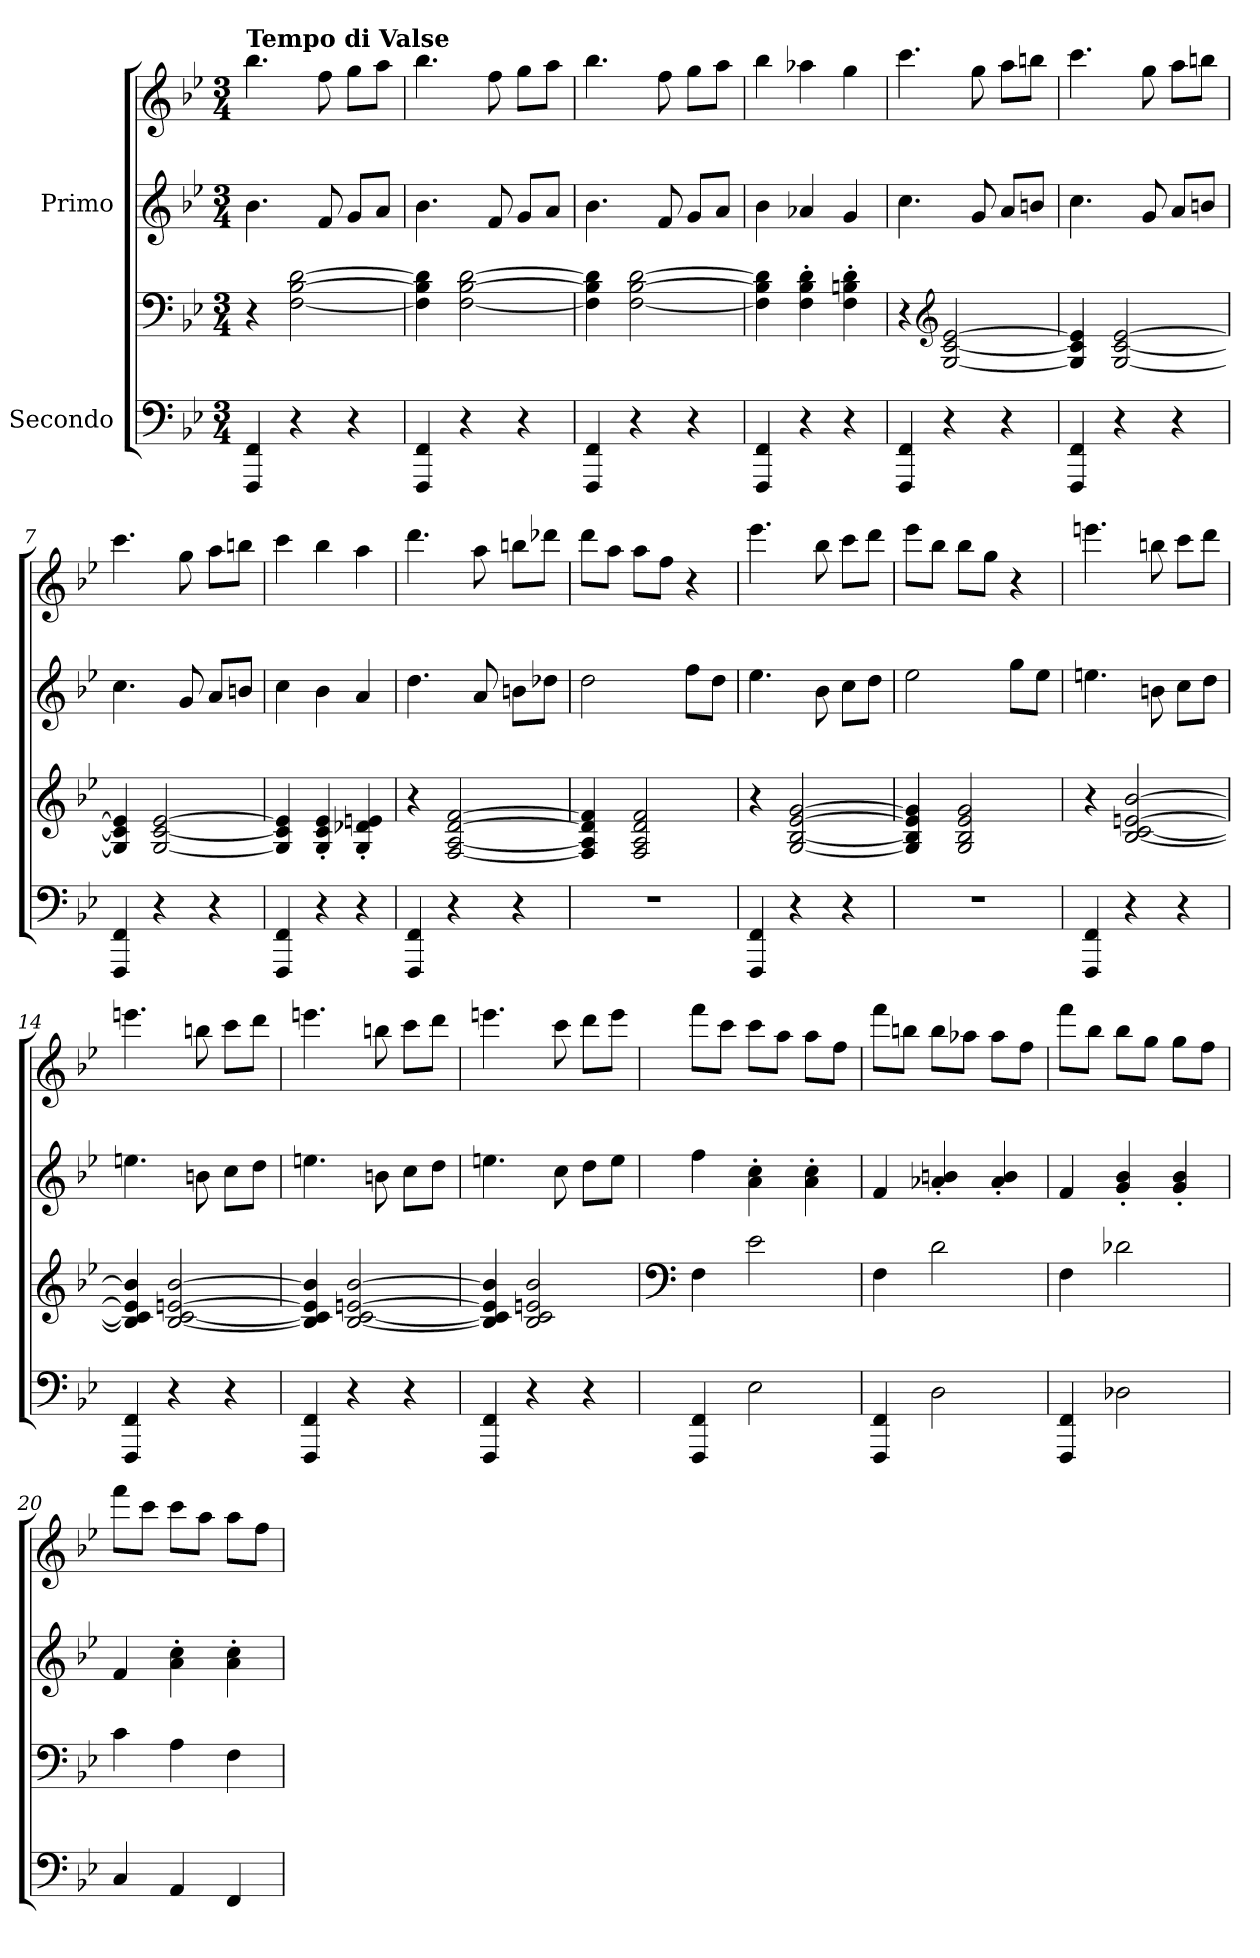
**kern	**kern	**kern	**kern
*part2	*part2	*part1	*part1
*staff4	*staff3	*staff2	*staff1
*I"Secondo	*	*I"Primo	*
*clefF4	*clefF4	*clefG2	*clefG2
*k[b-e-]	*k[b-e-]	*k[b-e-]	*k[b-e-]
*M3/4	*M3/4	*M3/4	*M3/4
=1	=1	=1	=1
!	!	!	!LO:TX:a:B:t=Tempo di Valse
4FFF/ 4FF/	4r	4.b-\	4.bb-\
4r	[2F\ [2B-\ [2d\	.	.
.	.	8f/	8ff\
4r	.	8g/L	8gg\L
.	.	8a/J	8aa\J
=2	=2	=2	=2
4FFF/ 4FF/	4F\] 4B-\] 4d\]	4.b-\	4.bb-\
4r	[2F\ [2B-\ [2d\	.	.
.	.	8f/	8ff\
4r	.	8g/L	8gg\L
.	.	8a/J	8aa\J
=3	=3	=3	=3
4FFF/ 4FF/	4F\] 4B-\] 4d\]	4.b-\	4.bb-\
4r	[2F\ [2B-\ [2d\	.	.
.	.	8f/	8ff\
4r	.	8g/L	8gg\L
.	.	8a/J	8aa\J
=4	=4	=4	=4
4FFF/ 4FF/	4F\] 4B-\] 4d\]	4b-\	4bb-\
4r	4F\' 4B-\' 4d\'	4a-X/	4aa-X\
4r	4F\' 4Bn\' 4d\'	4g/	4gg\
=5	=5	=5	=5
4FFF/ 4FF/	4r	4.cc\	4.ccc\
*	*clefG2	*	*
4r	[2G/ [2c/ [2e-/	.	.
.	.	8g/	8gg\
4r	.	8a/L	8aa\L
.	.	8bn/J	8bbn\J
=6	=6	=6	=6
4FFF/ 4FF/	4G/] 4c/] 4e-/]	4.cc\	4.ccc\
4r	[2G/ [2c/ [2e-/	.	.
.	.	8g/	8gg\
4r	.	8a/L	8aa\L
.	.	8bn/J	8bbn\J
!!LO:LB:g=z
=7	=7	=7	=7
4FFF/ 4FF/	4G/] 4c/] 4e-/]	4.cc\	4.ccc\
4r	[2G/ [2c/ [2e-/	.	.
.	.	8g/	8gg\
4r	.	8a/L	8aa\L
.	.	8bn/J	8bbn\J
=8	=8	=8	=8
4FFF/ 4FF/	4G/] 4c/] 4e-/]	4cc\	4ccc\
4r	4G/' 4c/' 4e-/'	4b-\	4bb-\
4r	4G/' 4d-X/' 4en/'	4a/	4aa\
=9	=9	=9	=9
4FFF/ 4FF/	4r	4.dd\	4.ddd\
4r	[2F/ [2A/ [2d/ [2f/	.	.
.	.	8a/	8aa\
4r	.	8bn\L	8bbn\L
.	.	8dd-X\J	8ddd-X\J
=10	=10	=10	=10
2.r	4F/] 4A/] 4d/] 4f/]	2dd\	8ddd\L
.	.	.	8aa\J
.	2F/ 2A/ 2d/ 2f/	.	8aa\L
.	.	.	8ff\J
.	.	8ff\L	4r
.	.	8dd\J	.
=11	=11	=11	=11
4FFF/ 4FF/	4r	4.ee-\	4.eee-\
4r	[2G/ [2B-/ [2e-/ [2g/	.	.
.	.	8b-\	8bb-\
4r	.	8cc\L	8ccc\L
.	.	8dd\J	8ddd\J
=12	=12	=12	=12
2.r	4G/] 4B-/] 4e-/] 4g/]	2ee-\	8eee-\L
.	.	.	8bb-\J
.	2G/ 2B-/ 2e-/ 2g/	.	8bb-\L
.	.	.	8gg\J
.	.	8gg\L	4r
.	.	8ee-\J	.
!!LO:LB:g=z
=13	=13	=13	=13
4FFF/ 4FF/	4r	4.een\	4.eeen\
4r	[2B-/ [2c/ [2en/ [2b-/	.	.
.	.	8bn\	8bbn\
4r	.	8cc\L	8ccc\L
.	.	8dd\J	8ddd\J
=14	=14	=14	=14
4FFF/ 4FF/	4B-/] 4c/] 4e/] 4b-/]	4.een\	4.eeen\
4r	[2B-/ [2c/ [2en/ [2b-/	.	.
.	.	8bn\	8bbn\
4r	.	8cc\L	8ccc\L
.	.	8dd\J	8ddd\J
=15	=15	=15	=15
4FFF/ 4FF/	4B-/] 4c/] 4e/] 4b-/]	4.een\	4.eeen\
4r	[2B-/ [2c/ [2en/ [2b-/	.	.
.	.	8bn\	8bbn\
4r	.	8cc\L	8ccc\L
.	.	8dd\J	8ddd\J
=16	=16	=16	=16
4FFF/ 4FF/	4B-/] 4c/] 4e/] 4b-/]	4.een\	4.eeen\
4r	2B-/ 2c/ 2en/ 2b-/	.	.
.	.	8cc\	8ccc\
4r	.	8dd\L	8ddd\L
.	.	8ee\J	8eee\J
=17	=17	=17	=17
*	*clefF4	*	*
4FFF/ 4FF/	4F\	4ff\	8fff\L
.	.	.	8ccc\J
2E-\	2e-\	4a\' 4cc\'	8ccc\L
.	.	.	8aa\J
.	.	4a\' 4cc\'	8aa\L
.	.	.	8ff\J
!!LO:PB:g=z
=18	=18	=18	=18
4FFF/ 4FF/	4F\	4f/	8fff\L
.	.	.	8bbn\J
2D\	2d\	4a-X/' 4bn/'	8bb\L
.	.	.	8aa-X\J
.	.	4a-/' 4b/'	8aa-\L
.	.	.	8ff\J
=19	=19	=19	=19
4FFF/ 4FF/	4F\	4f/	8fff\L
.	.	.	8bb-\J
2D-X\	2d-X\	4g/' 4b-/'	8bb-\L
.	.	.	8gg\J
.	.	4g/' 4b-/'	8gg\L
.	.	.	8ff\J
=20	=20	=20	=20
4C/	4c\	4f/	8fff\L
.	.	.	8ccc\J
4AA/	4A\	4a\' 4cc\'	8ccc\L
.	.	.	8aa\J
4FF/	4F\	4a\' 4cc\'	8aa\L
.	.	.	8ff\J
=	=	=	=
*-	*-	*-	*-
